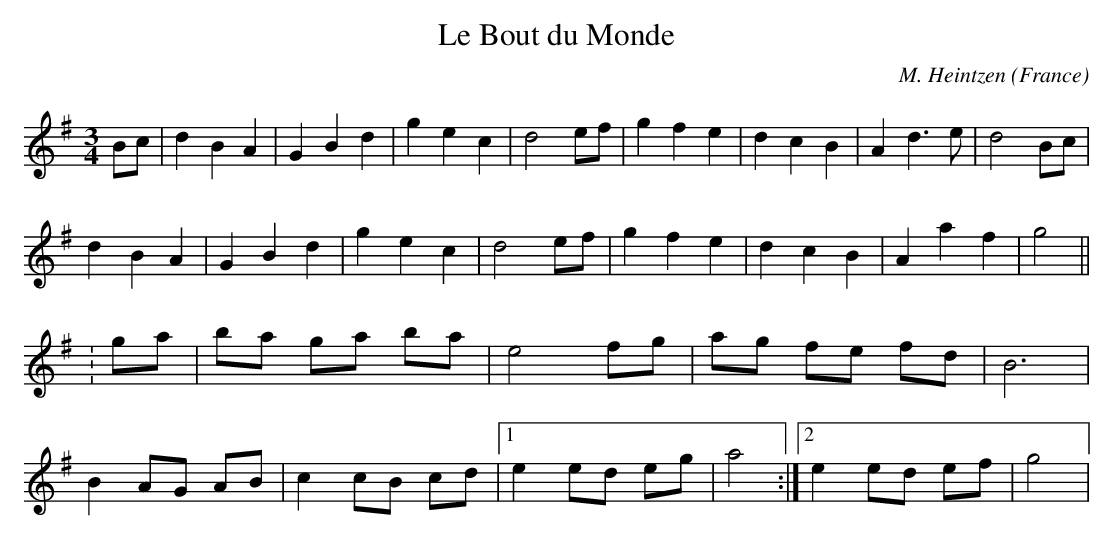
X:1
T:Le Bout du Monde
C:M. Heintzen
L:1/4
M:3/4
O:France
K:G major
B/2c/2|dBA|GBd|gec|d2e/2f/2|gfe|dcB|Ad>e|d2B/2c/2|
dBA|GBd|gec|d2e/2f/2|gfe|dcB|Aaf|g2||
:g/2a/2|b/2a/2 g/2a/2 b/2a/2|e2f/2g/2|a/2g/2 f/2e/2 f/2d/2|B3|
BA/2G/2 A/2B/2|cc/2B/2 c/2d/2|1ee/2d/2 e/2g/2|a2:|2ee/2d/2 e/2f/2|g2|
